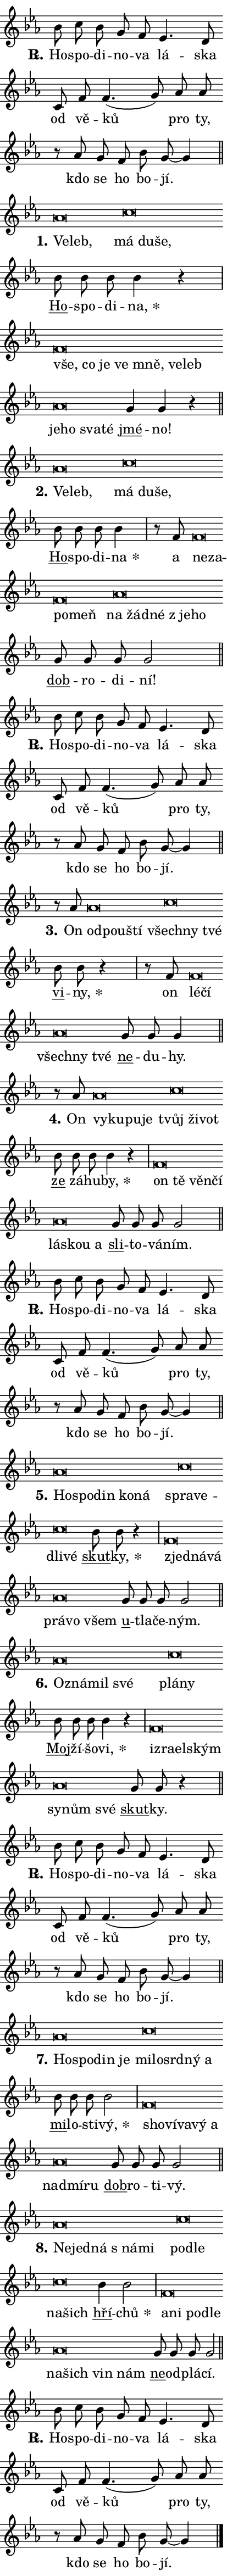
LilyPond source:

\version "2.24.0"
\header { tagline = "" }
\paper {
  indent = 0\cm
  top-margin = 0\cm
  right-margin = 0.13\cm % to fit lyric hyphens
  bottom-margin = 0\cm
  left-margin = 0\cm
  paper-width = 7\cm
  page-breaking = #ly:one-page-breaking
  system-system-spacing.basic-distance = #11
  score-system-spacing.basic-distance = #11
  ragged-last = ##f
}


%% Author: Thomas Morley
%% https://lists.gnu.org/archive/html/lilypond-user/2020-05/msg00002.html
#(define (line-position grob)
"Returns position of @var[grob} in current system:
   @code{'start}, if at first time-step
   @code{'end}, if at last time-step
   @code{'middle} otherwise
"
  (let* ((col (ly:item-get-column grob))
         (ln (ly:grob-object col 'left-neighbor))
         (rn (ly:grob-object col 'right-neighbor))
         (col-to-check-left (if (ly:grob? ln) ln col))
         (col-to-check-right (if (ly:grob? rn) rn col))
         (break-dir-left
           (and
             (ly:grob-property col-to-check-left 'non-musical #f)
             (ly:item-break-dir col-to-check-left)))
         (break-dir-right
           (and
             (ly:grob-property col-to-check-right 'non-musical #f)
             (ly:item-break-dir col-to-check-right))))
        (cond ((eqv? 1 break-dir-left) 'start)
              ((eqv? -1 break-dir-right) 'end)
              (else 'middle))))

#(define (tranparent-at-line-position vctor)
  (lambda (grob)
  "Relying on @code{line-position} select the relevant enry from @var{vctor}.
Used to determine transparency,"
    (case (line-position grob)
      ((end) (not (vector-ref vctor 0)))
      ((middle) (not (vector-ref vctor 1)))
      ((start) (not (vector-ref vctor 2))))))

noteHeadBreakVisibility =
#(define-music-function (break-visibility)(vector?)
"Makes @code{NoteHead}s transparent relying on @var{break-visibility}"
#{
  \override NoteHead.transparent =
    #(tranparent-at-line-position break-visibility)
#})

#(define delete-ledgers-for-transparent-note-heads
  (lambda (grob)
    "Reads whether a @code{NoteHead} is transparent.
If so this @code{NoteHead} is removed from @code{'note-heads} from
@var{grob}, which is supposed to be @code{LedgerLineSpanner}.
As a result ledgers are not printed for this @code{NoteHead}"
    (let* ((nhds-array (ly:grob-object grob 'note-heads))
           (nhds-list
             (if (ly:grob-array? nhds-array)
                 (ly:grob-array->list nhds-array)
                 '()))
           ;; Relies on the transparent-property being done before
           ;; Staff.LedgerLineSpanner.after-line-breaking is executed.
           ;; This is fragile ...
           (to-keep
             (remove
               (lambda (nhd)
                 (ly:grob-property nhd 'transparent #f))
               nhds-list)))
      ;; TODO find a better method to iterate over grob-arrays, similiar
      ;; to filter/remove etc for lists
      ;; For now rebuilt from scratch
      (set! (ly:grob-object grob 'note-heads)  '())
      (for-each
        (lambda (nhd)
          (ly:pointer-group-interface::add-grob grob 'note-heads nhd))
        to-keep))))

squashNotes = {
  \override NoteHead.X-extent = #'(-0.2 . 0.2)
  \override NoteHead.Y-extent = #'(-0.75 . 0)
  \override NoteHead.stencil =
    #(lambda (grob)
       (let ((pos (ly:grob-property grob 'staff-position)))
         (begin
           (if (< pos -7) (display "ERROR: Lower brevis then expected\n") (display ""))
           (if (<= pos -6) ly:text-interface::print ly:note-head::print))))
}
unSquashNotes = {
  \revert NoteHead.X-extent
  \revert NoteHead.Y-extent
  \revert NoteHead.stencil
}

hideNotes = \noteHeadBreakVisibility #begin-of-line-visible
unHideNotes = \noteHeadBreakVisibility #all-visible

% work-around for resetting accidentals
% https://lilypond.org/doc/v2.23/Documentation/notation/displaying-rhythms#unmetered-music
cadenzaMeasure = {
  \cadenzaOff
  \partial 1024 s1024
  \cadenzaOn
}

#(define-markup-command (accent layout props text) (markup?)
  "Underline accented syllable"
  (interpret-markup layout props
    #{\markup \override #'(offset . 4.3) \underline { #text }#}))

responsum = \markup \concat {
  "R" \hspace #-1.05 \path #0.1 #'((moveto 0 0.07) (lineto 0.9 0.8)) \hspace #0.05 "."
}

spaceSize = #0.6828661417322834 % exact space size for TeX Gyre Schola

\layout {
  \context {
    \Staff
    \remove "Time_signature_engraver"
    \override LedgerLineSpanner.after-line-breaking = #delete-ledgers-for-transparent-note-heads
  }
  \context {
    \Lyrics {
      \override LyricSpace.minimum-distance = \spaceSize
      \override LyricText.font-name = #"TeX Gyre Schola"
      \override LyricText.font-size = 1
      \override StanzaNumber.font-name = #"TeX Gyre Schola Bold"
      \override StanzaNumber.font-size = 1
    }
  }
  \context {
    \Score 
    \override NoteHead.text =
      #(lambda (grob) 
        (let ((pos (ly:grob-property grob 'staff-position)))
          #{\markup {
            \combine
              \halign #-0.55 \raise #(if (= pos -6) 0 0.5) \override #'(thickness . 2) \draw-line #'(3.2 . 0)
              \musicglyph "noteheads.sM1"
          }#}))
  }
}

% magnetic-lyrics.ily
%
%   written by
%     Jean Abou Samra <jean@abou-samra.fr>
%     Werner Lemberg <wl@gnu.org>
%
%   adapted by
%     Jiri Hon <jiri.hon@gmail.com>
%
% Version 2022-Apr-15

% https://www.mail-archive.com/lilypond-user@gnu.org/msg149350.html

#(define (Left_hyphen_pointer_engraver context)
   "Collect syllable-hyphen-syllable occurrences in lyrics and store
them in properties.  This engraver only looks to the left.  For
example, if the lyrics input is @code{foo -- bar}, it does the
following.

@itemize @bullet
@item
Set the @code{text} property of the @code{LyricHyphen} grob between
@q{foo} and @q{bar} to @code{foo}.

@item
Set the @code{left-hyphen} property of the @code{LyricText} grob with
text @q{foo} to the @code{LyricHyphen} grob between @q{foo} and
@q{bar}.
@end itemize

Use this auxiliary engraver in combination with the
@code{lyric-@/text::@/apply-@/magnetic-@/offset!} hook."
   (let ((hyphen #f)
         (text #f))
     (make-engraver
      (acknowledgers
       ((lyric-syllable-interface engraver grob source-engraver)
        (set! text grob)))
      (end-acknowledgers
       ((lyric-hyphen-interface engraver grob source-engraver)
        ;(when (not (grob::has-interface grob 'lyric-space-interface))
          (set! hyphen grob)));)
      ((stop-translation-timestep engraver)
       (when (and text hyphen)
         (ly:grob-set-object! text 'left-hyphen hyphen))
       (set! text #f)
       (set! hyphen #f)))))

#(define (lyric-text::apply-magnetic-offset! grob)
   "If the space between two syllables is less than the value in
property @code{LyricText@/.details@/.squash-threshold}, move the right
syllable to the left so that it gets concatenated with the left
syllable.

Use this function as a hook for
@code{LyricText@/.after-@/line-@/breaking} if the
@code{Left_@/hyphen_@/pointer_@/engraver} is active."
   (let ((hyphen (ly:grob-object grob 'left-hyphen #f)))
     (when hyphen
       (let ((left-text (ly:spanner-bound hyphen LEFT)))
         (when (grob::has-interface left-text 'lyric-syllable-interface)
           (let* ((common (ly:grob-common-refpoint grob left-text X))
                  (this-x-ext (ly:grob-extent grob common X))
                  (left-x-ext
                   (begin
                     ;; Trigger magnetism for left-text.
                     (ly:grob-property left-text 'after-line-breaking)
                     (ly:grob-extent left-text common X)))
                  ;; `delta` is the gap width between two syllables.
                  (delta (- (interval-start this-x-ext)
                            (interval-end left-x-ext)))
                  (details (ly:grob-property grob 'details))
                  (threshold (assoc-get 'squash-threshold details 0.2)))
             (when (< delta threshold)
               (let* (;; We have to manipulate the input text so that
                      ;; ligatures crossing syllable boundaries are not
                      ;; disabled.  For languages based on the Latin
                      ;; script this is essentially a beautification.
                      ;; However, for non-Western scripts it can be a
                      ;; necessity.
                      (lt (ly:grob-property left-text 'text))
                      (rt (ly:grob-property grob 'text))
                      (is-space (grob::has-interface hyphen 'lyric-space-interface))
                      (space (if is-space " " ""))
                      (extra-delta (if is-space spaceSize 0))
                      ;; Append new syllable.
                      (ltrt-space (if (and (string? lt) (string? rt))
                                (string-append lt space rt)
                                (make-concat-markup (list lt space rt))))
                      ;; Right-align `ltrt` to the right side.
                      (ltrt-space-markup (grob-interpret-markup
                               grob
                               (make-translate-markup
                                (cons (interval-length this-x-ext) 0)
                                (make-right-align-markup ltrt-space)))))
                 (begin
                   ;; Don't print `left-text`.
                   (ly:grob-set-property! left-text 'stencil #f)
                   ;; Set text and stencil (which holds all collected
                   ;; syllables so far) and shift it to the left.
                   (ly:grob-set-property! grob 'text ltrt-space)
                   (ly:grob-set-property! grob 'stencil ltrt-space-markup)
                   (ly:grob-translate-axis! grob (- (- delta extra-delta)) X))))))))))


#(define (lyric-hyphen::displace-bounds-first grob)
   ;; Make very sure this callback isn't triggered too early.
   (let ((left (ly:spanner-bound grob LEFT))
         (right (ly:spanner-bound grob RIGHT)))
     (ly:grob-property left 'after-line-breaking)
     (ly:grob-property right 'after-line-breaking)
     (ly:lyric-hyphen::print grob)))

squashThreshold = #0.4

\layout {
  \context {
    \Lyrics
    \consists #Left_hyphen_pointer_engraver
    \override LyricText.after-line-breaking =
      #lyric-text::apply-magnetic-offset!
    \override LyricHyphen.stencil = #lyric-hyphen::displace-bounds-first
    \override LyricText.details.squash-threshold = \squashThreshold
    \override LyricHyphen.minimum-distance = 0
    \override LyricHyphen.minimum-length = \squashThreshold
  }
}

squashText = \override LyricText.details.squash-threshold = 9999
unSquashText = \override LyricText.details.squash-threshold = \squashThreshold

leftText = \override LyricText.self-alignment-X = #LEFT
unLeftText = \revert LyricText.self-alignment-X

starOffset = #(lambda (grob) 
                (let ((x_offset (ly:self-alignment-interface::aligned-on-x-parent grob)))
                  (if (= x_offset 0) 0 (+ x_offset 1.2))))

star = #(define-music-function (syllable)(string?)
"Append star separator at the end of a syllable"
#{
  \once \override LyricText.X-offset = #starOffset
  \lyricmode { \markup {
    #syllable
    \override #'((font-name . "TeX Gyre Schola Bold")) \hspace #0.2 \lower #0.65 \larger "*"
  } }
#})

starAccent = #(define-music-function (syllable)(string?)
"Append star separator at the end of a syllable and make accent"
#{
  \once \override LyricText.X-offset = #starOffset
  \lyricmode { \markup {
    \accent #syllable
    \override #'((font-name . "TeX Gyre Schola Bold")) \hspace #0.2 \lower #0.65 \larger "*"
  } }
#})

breath = #(define-music-function (syllable)(string?)
"Append breathing indicator at the end of a syllable"
#{
  \lyricmode { \markup { #syllable "+" } }
#})

optionalBreath = #(define-music-function (syllable)(string?)
"Append optional breathing indicator at the end of a syllable"
#{
  \lyricmode { \markup { #syllable "(+)" } }
#})


\score {
    <<
        \new Voice = "melody" { \cadenzaOn \key es \major \relative { bes'8 c bes g f es4. d8 \bar "" c f f4.( g8)] \bar "" as as \bar "" r as g f bes g~ g4 \cadenzaMeasure \bar "||" \break } }
        \new Lyrics \lyricsto "melody" { \lyricmode { \set stanza = \responsum
Ho -- spo -- di -- no -- va lá -- ska od vě -- ků pro ty, kdo se ho bo -- jí. } }
    >>
    \layout {}
}

\score {
    <<
        \new Voice = "melody" { \cadenzaOn \key es \major \relative { \squashNotes as'\breve*1/16 \hideNotes \breve*1/16 \bar "" \unHideNotes \unSquashNotes \squashNotes c\breve*1/16 \hideNotes \breve*1/16 \breve*1/16 \bar "" \unHideNotes \unSquashNotes \bar "" bes8 bes bes bes4 r \cadenzaMeasure \bar "|" \squashNotes f\breve*1/16 \hideNotes \breve*1/16 \bar "" \breve*1/16 \bar "" \breve*1/16 \bar "" \breve*1/16 \bar "" \breve*1/16 \breve*1/16 \bar "" \unHideNotes \unSquashNotes \squashNotes as\breve*1/16 \hideNotes \breve*1/16 \bar "" \breve*1/16 \breve*1/16 \bar "" \unHideNotes \unSquashNotes \bar "" g4 g r \cadenzaMeasure \bar "||" \break } }
        \new Lyrics \lyricsto "melody" { \lyricmode { \set stanza = "1."
\leftText Ve -- \squashText leb, \leftText \unLeftText \unSquashText má \squashText du -- še, \unLeftText \unSquashText \markup \accent Ho -- spo -- di -- \star na, \leftText vše, \squashText co je ve mně, ve -- leb \leftText \unLeftText \unSquashText je -- \squashText ho sva -- té \unLeftText \unSquashText \markup \accent jmé -- no! } }
    >>
    \layout {}
}

\score {
    <<
        \new Voice = "melody" { \cadenzaOn \key es \major \relative { \squashNotes as'\breve*1/16 \hideNotes \breve*1/16 \bar "" \unHideNotes \unSquashNotes \squashNotes c\breve*1/16 \hideNotes \breve*1/16 \breve*1/16 \bar "" \unHideNotes \unSquashNotes \bar "" bes8 bes bes bes4 \cadenzaMeasure \bar "|" r8 f8 \squashNotes f\breve*1/16 \hideNotes \breve*1/16 \bar "" \breve*1/16 \breve*1/16 \bar "" \unHideNotes \unSquashNotes \squashNotes as\breve*1/16 \hideNotes \breve*1/16 \bar "" \breve*1/16 \bar "" \breve*1/16 \breve*1/16 \bar "" \unHideNotes \unSquashNotes \bar "" g8 g g g2 \cadenzaMeasure \bar "||" \break } }
        \new Lyrics \lyricsto "melody" { \lyricmode { \set stanza = "2."
\leftText Ve -- \squashText leb, \leftText \unLeftText \unSquashText má \squashText du -- še, \unLeftText \unSquashText \markup \accent Ho -- spo -- di -- \star na a \leftText ne -- \squashText za -- po -- meň \leftText \unLeftText \unSquashText na \squashText žád -- né "z je" -- ho \unLeftText \unSquashText \markup \accent dob -- ro -- di -- ní! } }
    >>
    \layout {}
}

\score {
    <<
        \new Voice = "melody" { \cadenzaOn \key es \major \relative { bes'8 c bes g f es4. d8 \bar "" c f f4.( g8)] \bar "" as as \bar "" r as g f bes g~ g4 \cadenzaMeasure \bar "||" \break } }
        \new Lyrics \lyricsto "melody" { \lyricmode { \set stanza = \responsum
Ho -- spo -- di -- no -- va lá -- ska od vě -- ků pro ty, kdo se ho bo -- jí. } }
    >>
    \layout {}
}

\score {
    <<
        \new Voice = "melody" { \cadenzaOn \key es \major \relative { r8 as'8 \squashNotes as\breve*1/16 \hideNotes \breve*1/16 \breve*1/16 \bar "" \unHideNotes \unSquashNotes \squashNotes c\breve*1/16 \hideNotes \breve*1/16 \breve*1/16 \bar "" \unHideNotes \unSquashNotes \bar "" bes8 bes r4 \cadenzaMeasure \bar "|" r8 f8 \squashNotes f\breve*1/16 \hideNotes \breve*1/16 \bar "" \unHideNotes \unSquashNotes \squashNotes as\breve*1/16 \hideNotes \breve*1/16 \breve*1/16 \bar "" \unHideNotes \unSquashNotes \bar "" g8 g g4 \cadenzaMeasure \bar "||" \break } }
        \new Lyrics \lyricsto "melody" { \lyricmode { \set stanza = "3."
On \leftText od -- \squashText pou -- ští \leftText \unLeftText \unSquashText všech -- \squashText ny tvé \unLeftText \unSquashText \markup \accent vi -- \star ny, on \leftText lé -- \squashText čí \leftText \unLeftText \unSquashText všech -- \squashText ny tvé \unLeftText \unSquashText \markup \accent ne -- du -- hy. } }
    >>
    \layout {}
}

\score {
    <<
        \new Voice = "melody" { \cadenzaOn \key es \major \relative { r8 as'8 \squashNotes as\breve*1/16 \hideNotes \breve*1/16 \bar "" \breve*1/16 \breve*1/16 \bar "" \unHideNotes \unSquashNotes \squashNotes c\breve*1/16 \hideNotes \breve*1/16 \breve*1/16 \bar "" \unHideNotes \unSquashNotes \bar "" bes8 bes bes bes4 r \cadenzaMeasure \bar "|" \squashNotes f\breve*1/16 \hideNotes \breve*1/16 \bar "" \breve*1/16 \breve*1/16 \bar "" \unHideNotes \unSquashNotes \squashNotes as\breve*1/16 \hideNotes \breve*1/16 \breve*1/16 \bar "" \unHideNotes \unSquashNotes \bar "" g8 g g g2 \cadenzaMeasure \bar "||" \break } }
        \new Lyrics \lyricsto "melody" { \lyricmode { \set stanza = "4."
On \leftText vy -- \squashText ku -- pu -- je \leftText \unLeftText \unSquashText tvůj \squashText ži -- vot \unLeftText \unSquashText \markup \accent ze zá -- hu -- \star by, \leftText on \squashText tě věn -- čí \leftText \unLeftText \unSquashText lá -- \squashText skou a \unLeftText \unSquashText \markup \accent sli -- to -- vá -- ním. } }
    >>
    \layout {}
}

\score {
    <<
        \new Voice = "melody" { \cadenzaOn \key es \major \relative { bes'8 c bes g f es4. d8 \bar "" c f f4.( g8)] \bar "" as as \bar "" r as g f bes g~ g4 \cadenzaMeasure \bar "||" \break } }
        \new Lyrics \lyricsto "melody" { \lyricmode { \set stanza = \responsum
Ho -- spo -- di -- no -- va lá -- ska od vě -- ků pro ty, kdo se ho bo -- jí. } }
    >>
    \layout {}
}

\score {
    <<
        \new Voice = "melody" { \cadenzaOn \key es \major \relative { \squashNotes as'\breve*1/16 \hideNotes \breve*1/16 \bar "" \breve*1/16 \bar "" \breve*1/16 \breve*1/16 \bar "" \unHideNotes \unSquashNotes \squashNotes c\breve*1/16 \hideNotes \breve*1/16 \bar "" \breve*1/16 \breve*1/16 \bar "" \unHideNotes \unSquashNotes \bar "" bes8 bes r4 \cadenzaMeasure \bar "|" \squashNotes f\breve*1/16 \hideNotes \breve*1/16 \breve*1/16 \bar "" \unHideNotes \unSquashNotes \squashNotes as\breve*1/16 \hideNotes \breve*1/16 \breve*1/16 \bar "" \unHideNotes \unSquashNotes \bar "" g8 g g g2 \cadenzaMeasure \bar "||" \break } }
        \new Lyrics \lyricsto "melody" { \lyricmode { \set stanza = "5."
\leftText Ho -- \squashText spo -- din ko -- ná \leftText \unLeftText \unSquashText spra -- \squashText ve -- dli -- vé \unLeftText \unSquashText \markup \accent skut -- \star ky, \leftText zjed -- \squashText ná -- vá \leftText \unLeftText \unSquashText prá -- \squashText vo všem \unLeftText \unSquashText \markup \accent u -- tla -- če -- ným. } }
    >>
    \layout {}
}

\score {
    <<
        \new Voice = "melody" { \cadenzaOn \key es \major \relative { \squashNotes as'\breve*1/16 \hideNotes \breve*1/16 \bar "" \breve*1/16 \breve*1/16 \bar "" \unHideNotes \unSquashNotes \squashNotes c\breve*1/16 \hideNotes \breve*1/16 \bar "" \unHideNotes \unSquashNotes \bar "" bes8 bes bes bes4 r \cadenzaMeasure \bar "|" \squashNotes f\breve*1/16 \hideNotes \breve*1/16 \bar "" \breve*1/16 \breve*1/16 \bar "" \unHideNotes \unSquashNotes \squashNotes as\breve*1/16 \hideNotes \breve*1/16 \breve*1/16 \bar "" \unHideNotes \unSquashNotes \bar "" g8 g r4 \cadenzaMeasure \bar "||" \break } }
        \new Lyrics \lyricsto "melody" { \lyricmode { \set stanza = "6."
\leftText Oz -- \squashText ná -- mil své \leftText \unLeftText \unSquashText plá -- \squashText ny \unLeftText \unSquashText \markup \accent Moj -- ží -- šo -- \star vi, \leftText iz -- \squashText ra -- el -- ským \leftText \unLeftText \unSquashText sy -- \squashText nům své \unLeftText \unSquashText \markup \accent skut -- ky. } }
    >>
    \layout {}
}

\score {
    <<
        \new Voice = "melody" { \cadenzaOn \key es \major \relative { bes'8 c bes g f es4. d8 \bar "" c f f4.( g8)] \bar "" as as \bar "" r as g f bes g~ g4 \cadenzaMeasure \bar "||" \break } }
        \new Lyrics \lyricsto "melody" { \lyricmode { \set stanza = \responsum
Ho -- spo -- di -- no -- va lá -- ska od vě -- ků pro ty, kdo se ho bo -- jí. } }
    >>
    \layout {}
}

\score {
    <<
        \new Voice = "melody" { \cadenzaOn \key es \major \relative { \squashNotes as'\breve*1/16 \hideNotes \breve*1/16 \bar "" \breve*1/16 \breve*1/16 \bar "" \unHideNotes \unSquashNotes \squashNotes c\breve*1/16 \hideNotes \breve*1/16 \bar "" \breve*1/16 \bar "" \breve*1/16 \breve*1/16 \bar "" \unHideNotes \unSquashNotes \bar "" bes8 bes bes bes2 \cadenzaMeasure \bar "|" \squashNotes f\breve*1/16 \hideNotes \breve*1/16 \bar "" \breve*1/16 \bar "" \breve*1/16 \breve*1/16 \bar "" \unHideNotes \unSquashNotes \squashNotes as\breve*1/16 \hideNotes \breve*1/16 \breve*1/16 \bar "" \unHideNotes \unSquashNotes \bar "" g8 g g g2 \cadenzaMeasure \bar "||" \break } }
        \new Lyrics \lyricsto "melody" { \lyricmode { \set stanza = "7."
\leftText Ho -- \squashText spo -- din je \leftText \unLeftText \unSquashText mi -- \squashText lo -- srd -- ný a \unLeftText \unSquashText \markup \accent mi -- lo -- sti -- \star vý, \leftText sho -- \squashText ví -- va -- vý a \leftText \unLeftText \unSquashText nad -- \squashText mí -- ru \unLeftText \unSquashText \markup \accent dob -- ro -- ti -- vý. } }
    >>
    \layout {}
}

\score {
    <<
        \new Voice = "melody" { \cadenzaOn \key es \major \relative { \squashNotes as'\breve*1/16 \hideNotes \breve*1/16 \bar "" \breve*1/16 \bar "" \breve*1/16 \breve*1/16 \bar "" \unHideNotes \unSquashNotes \squashNotes c\breve*1/16 \hideNotes \breve*1/16 \bar "" \breve*1/16 \breve*1/16 \bar "" \unHideNotes \unSquashNotes \bar "" bes4 bes2 \cadenzaMeasure \bar "|" \squashNotes f\breve*1/16 \hideNotes \breve*1/16 \bar "" \breve*1/16 \breve*1/16 \bar "" \unHideNotes \unSquashNotes \squashNotes as\breve*1/16 \hideNotes \breve*1/16 \bar "" \breve*1/16 \breve*1/16 \bar "" \unHideNotes \unSquashNotes \bar "" g8 g g g2 \cadenzaMeasure \bar "||" \break } }
        \new Lyrics \lyricsto "melody" { \lyricmode { \set stanza = "8."
\leftText Ne -- \squashText jed -- ná "s ná" -- mi \leftText \unLeftText \unSquashText po -- \squashText dle na -- šich \unLeftText \unSquashText \markup \accent hří -- \star chů \leftText a -- \squashText ni po -- dle \leftText \unLeftText \unSquashText na -- \squashText šich vin nám \unLeftText \unSquashText \markup \accent ne -- od -- plá -- cí. } }
    >>
    \layout {}
}

\score {
    <<
        \new Voice = "melody" { \cadenzaOn \key es \major \relative { bes'8 c bes g f es4. d8 \bar "" c f f4.( g8)] \bar "" as as \bar "" r as g f bes g~ g4 \cadenzaMeasure \bar "||" \break } \bar "|." }
        \new Lyrics \lyricsto "melody" { \lyricmode { \set stanza = \responsum
Ho -- spo -- di -- no -- va lá -- ska od vě -- ků pro ty, kdo se ho bo -- jí. } }
    >>
    \layout {}
}
